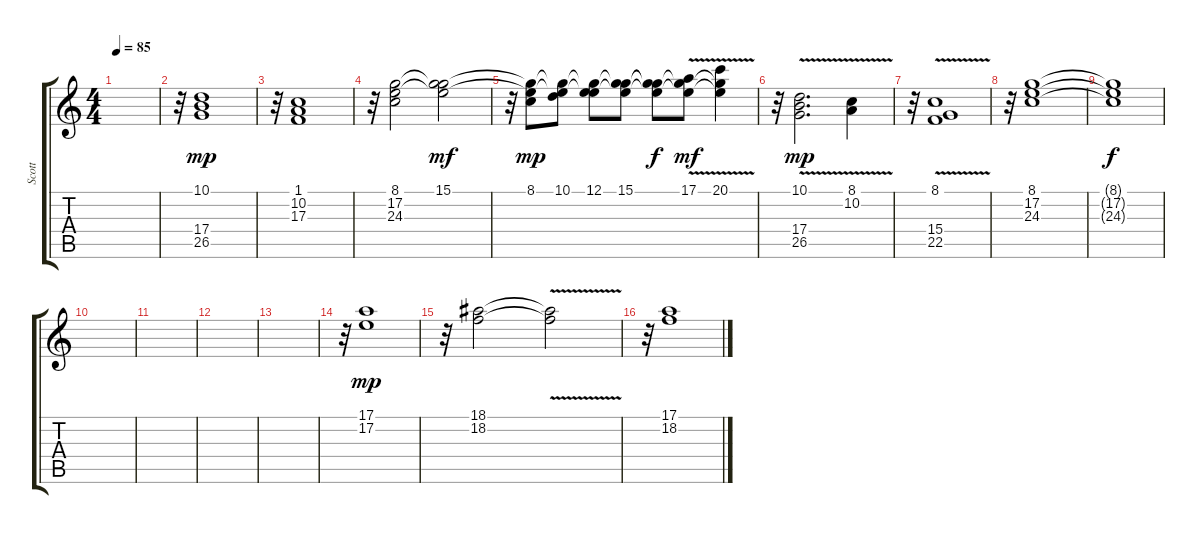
\track ("Scott" "Scott") {instrument reedorgan}
\staff {score tabs}
\tuning (E4 B3 G3 D3 A2 E2) {hide}
\ts (4 4)
\tempo 85
\clef g2
\ks c
|
r.32 (10.1 17.4 26.5).1{dy mp} |
r.32 (1.1 10.2 17.3).1 |
r.32 (8.1 17.2 24.3).2 (15.1 17.2{t} 24.3{t}).2{dy mf} |
r.32 (8.1 17.2{t} 24.3{t}).8{dy mp} (10.1 17.2{t} 24.3{t}).8 (12.1 17.2{t} 24.3{t}).8 (15.1 17.2{t} 24.3{t}).8 (15.1{t} 17.2{t} 24.3{t}).8{dy f} (17.1{v} 17.2{t} 24.3{t}).8{dy mf} (20.1{v} 17.2{t} 24.3{t}).4 |
r.32 (10.1{v} 17.4{v} 26.5{v}).2{d dy mp} (8.1{v} 10.2{v}).4 |
r.32 (8.1{v} 15.4{v} 22.5{v}).1 |
r.32 (8.1 17.2 24.3).1 |
(8.1{t} 17.2{t} 24.3{t}).1{dy f} |
|
|
|
|
r.32 (17.1 17.2).1{dy mp} |
r.32 (18.1 18.2).2 (18.1{v t} 18.2{v t}).2 |
r.32 (17.1 18.2).1
